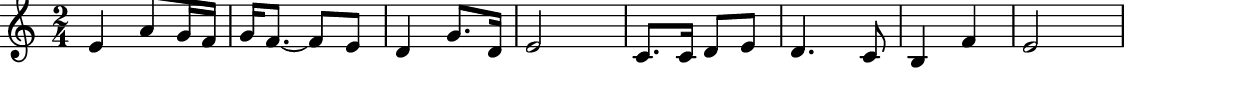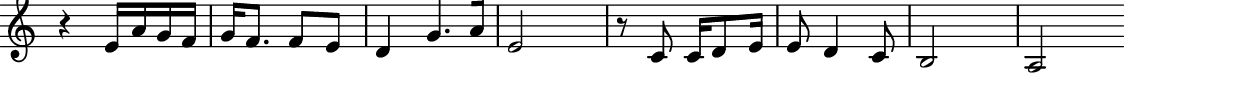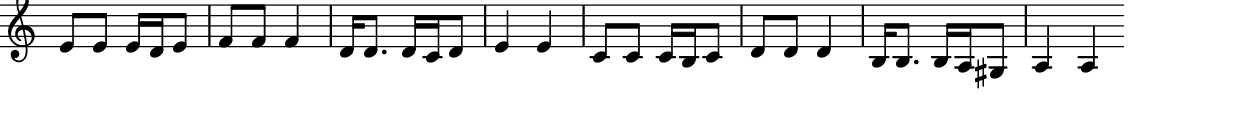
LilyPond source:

% MusicXML to Lilypond converter by Kovi

szovegAAA = \lyricmode {   \skip 4  \skip 4  \skip 4  \skip 4  \skip 4  \skip 4  \skip 4  \skip 4  \skip 4  \skip 4  \skip 4  \skip 4  \skip 4  \skip 4  \skip 4  \skip 4  \skip 4  \skip 4  \skip 4  \skip 4  \skip 4  \skip 4  \skip 4  \skip 4  \skip 4  \skip 4  \skip 4  \skip 4  \skip 4  \skip 4  \skip 4  \skip 4  \skip 4  \skip 4  \skip 4  \skip 4  \skip 4  \skip 4  \skip 4  \skip 4  \skip 4 "Hoz" -- "zád" "a" -- "ka" -- "rok" "tar" -- "toz" -- "ni," "Ve" -- "led" "a" -- "ka" -- "rok" "len" -- "ni," "Ér" -- "ted" "a" -- "ka" -- "rok" "dol" -- "goz" -- "ni," "Ve" -- "led" "a" -- "ka" -- "rok" "len" -- "ni."  }

szovegAAB = \lyricmode {   \skip 4  \skip 4  \skip 4  \skip 4  \skip 4  \skip 4  \skip 4  \skip 4  \skip 4  \skip 4  \skip 4  \skip 4  \skip 4  \skip 4  \skip 4  \skip 4  \skip 4  \skip 4  \skip 4  \skip 4  \skip 4  \skip 4  \skip 4  \skip 4  \skip 4  \skip 4  \skip 4  \skip 4  \skip 4  \skip 4  \skip 4  \skip 4  \skip 4  \skip 4  \skip 4  \skip 4  \skip 4  \skip 4  \skip 4  \skip 4  \skip 4 "Té" -- "ged" "a" -- "kar" -- "lak" "szol" -- "gál" -- "ni," "Fe" -- "léd" "a" -- "ka" -- "rok" "men" -- "ni," "Hoz" -- "zád" "a" -- "ka" -- "rok" "ér" -- "kez" -- "ni," "Ti" -- "ed" "a" -- "ka" -- "rok" "len" -- "ni."  }

% Analyzing...
% 1 parts
% 1 Staff
% forceBassClefActive = 
melody = {
% 74 notes in the part
% 1 voices

\new Staff
\new Voice {
% 74 notes
% 24 mesaures

% Measure 1
\clef "treble"
\key c \major
\time 2/4 
e'4 a'8 g'16 f'16 
% Measure 2
g'16 f'8.~ f'8 e'8 
% Measure 3
d'4 g'8. d'16 
% Measure 4
e'2 
% Measure 5
c'8. c'16 d'8 e'8 
% Measure 6
d'4. c'8 
% Measure 7
b4 f'4 
% Measure 8
e'2 
% Measure 9
r4 e'16 a'16 g'16 f'16 
% Measure 10
g'16 f'8. f'8 e'8 
% Measure 11
d'4 g'8. a'16 
% Measure 12
e'2 
% Measure 13
r8 c'8 c'16 d'8 e'16 
% Measure 14
e'8 d'4 c'8 
% Measure 15
b2 
% Measure 16
a2 
% Measure 17
\bar "|:" \break
e'8 e'8 e'16 d'16 e'8 
% Measure 18
f'8 f'8 f'4 
% Measure 19
d'16 d'8. d'16 c'16 d'8 
% Measure 20
e'4 e'4 
% Measure 21
c'8 c'8 c'16 b16 c'8 
% Measure 22
d'8 d'8 d'4 
% Measure 23
b16 b8. b16 a16 gis8 
% Measure 24
a4 a4 \bar ":|" 
} % voice
} % melody


harmonies = \chordmode {
% 24 chords
\germanChords
a4:m s4 d4:m s4 g4 s4 c4:7 s4 a4:m s4 d4:m s4 e4 s4 e4:7 s4 a4:m s4 d4:m s4 g4 s4 c4:7 s4 a4:m s4 d4:m s4 e4 s4 a4:m s4 a4:m s4 d4:m s4 g4 s4 c4:7 s4 a4:m s4 d4:m s4 e4 s4 a4:m
}

\include "../../definitions.ly"
